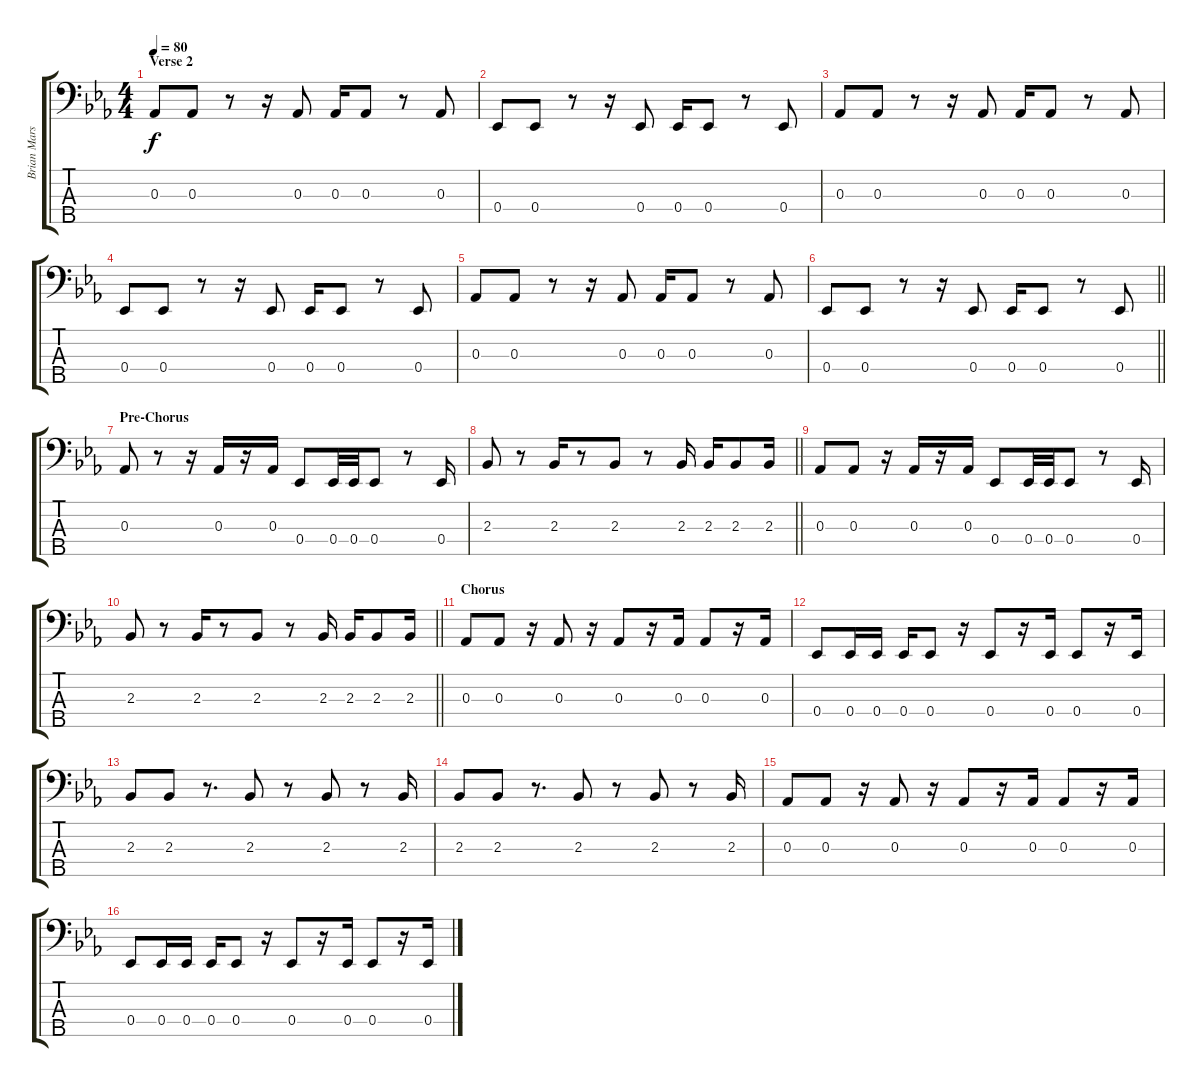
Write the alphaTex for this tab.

\track ("Brian Marshall" "Brian Mars") {instrument electricguitarclean}
\staff {score tabs}
\tuning (Gb2 Db2 Ab1 Eb1 Bb0) {hide}
\ts (4 4)
\section ("" "Verse 2")
\tempo 80
\clef f4
\ks eb
0.3.8{dy f} 0.3.8 r.8 r.16 0.3.8 0.3.16 0.3.8 r.8 0.3.8 |
0.4.8 0.4.8 r.8 r.16 0.4.8 0.4.16 0.4.8 r.8 0.4.8 |
0.3.8 0.3.8 r.8 r.16 0.3.8 0.3.16 0.3.8 r.8 0.3.8 |
0.4.8 0.4.8 r.8 r.16 0.4.8 0.4.16 0.4.8 r.8 0.4.8 |
0.3.8 0.3.8 r.8 r.16 0.3.8 0.3.16 0.3.8 r.8 0.3.8 |
\barLineRight lightlight
0.4.8 0.4.8 r.8 r.16 0.4.8 0.4.16 0.4.8 r.8 0.4.8 |
\section ("" "Pre-Chorus")
0.3.8 r.8 r.16 0.3.16 r.16 0.3.16 0.4.8 0.4.32 0.4.32 0.4.8 r.8 0.4.16 |
\barLineRight lightlight
2.3.8 r.8 2.3.16 r.8 2.3.8 r.8 2.3.16 2.3.16 2.3.8 2.3.16 |
0.3.8 0.3.8 r.16 0.3.16 r.16 0.3.16 0.4.8 0.4.32 0.4.32 0.4.8 r.8 0.4.16 |
\barLineRight lightlight
2.3.8 r.8 2.3.16 r.8 2.3.8 r.8 2.3.16 2.3.16 2.3.8 2.3.16 |
\section ("" "Chorus")
0.3.8 0.3.8 r.16 0.3.8 r.16 0.3.8 r.16 0.3.16 0.3.8 r.16 0.3.16 |
0.4.8 0.4.16 0.4.16 0.4.16 0.4.8 r.16 0.4.8 r.16 0.4.16 0.4.8 r.16 0.4.16 |
2.3.8 2.3.8 r.8{d} 2.3.8 r.8 2.3.8 r.8 2.3.16 |
2.3.8 2.3.8 r.8{d} 2.3.8 r.8 2.3.8 r.8 2.3.16 |
0.3.8 0.3.8 r.16 0.3.8 r.16 0.3.8 r.16 0.3.16 0.3.8 r.16 0.3.16 |
0.4.8 0.4.16 0.4.16 0.4.16 0.4.8 r.16 0.4.8 r.16 0.4.16 0.4.8 r.16 0.4.16
